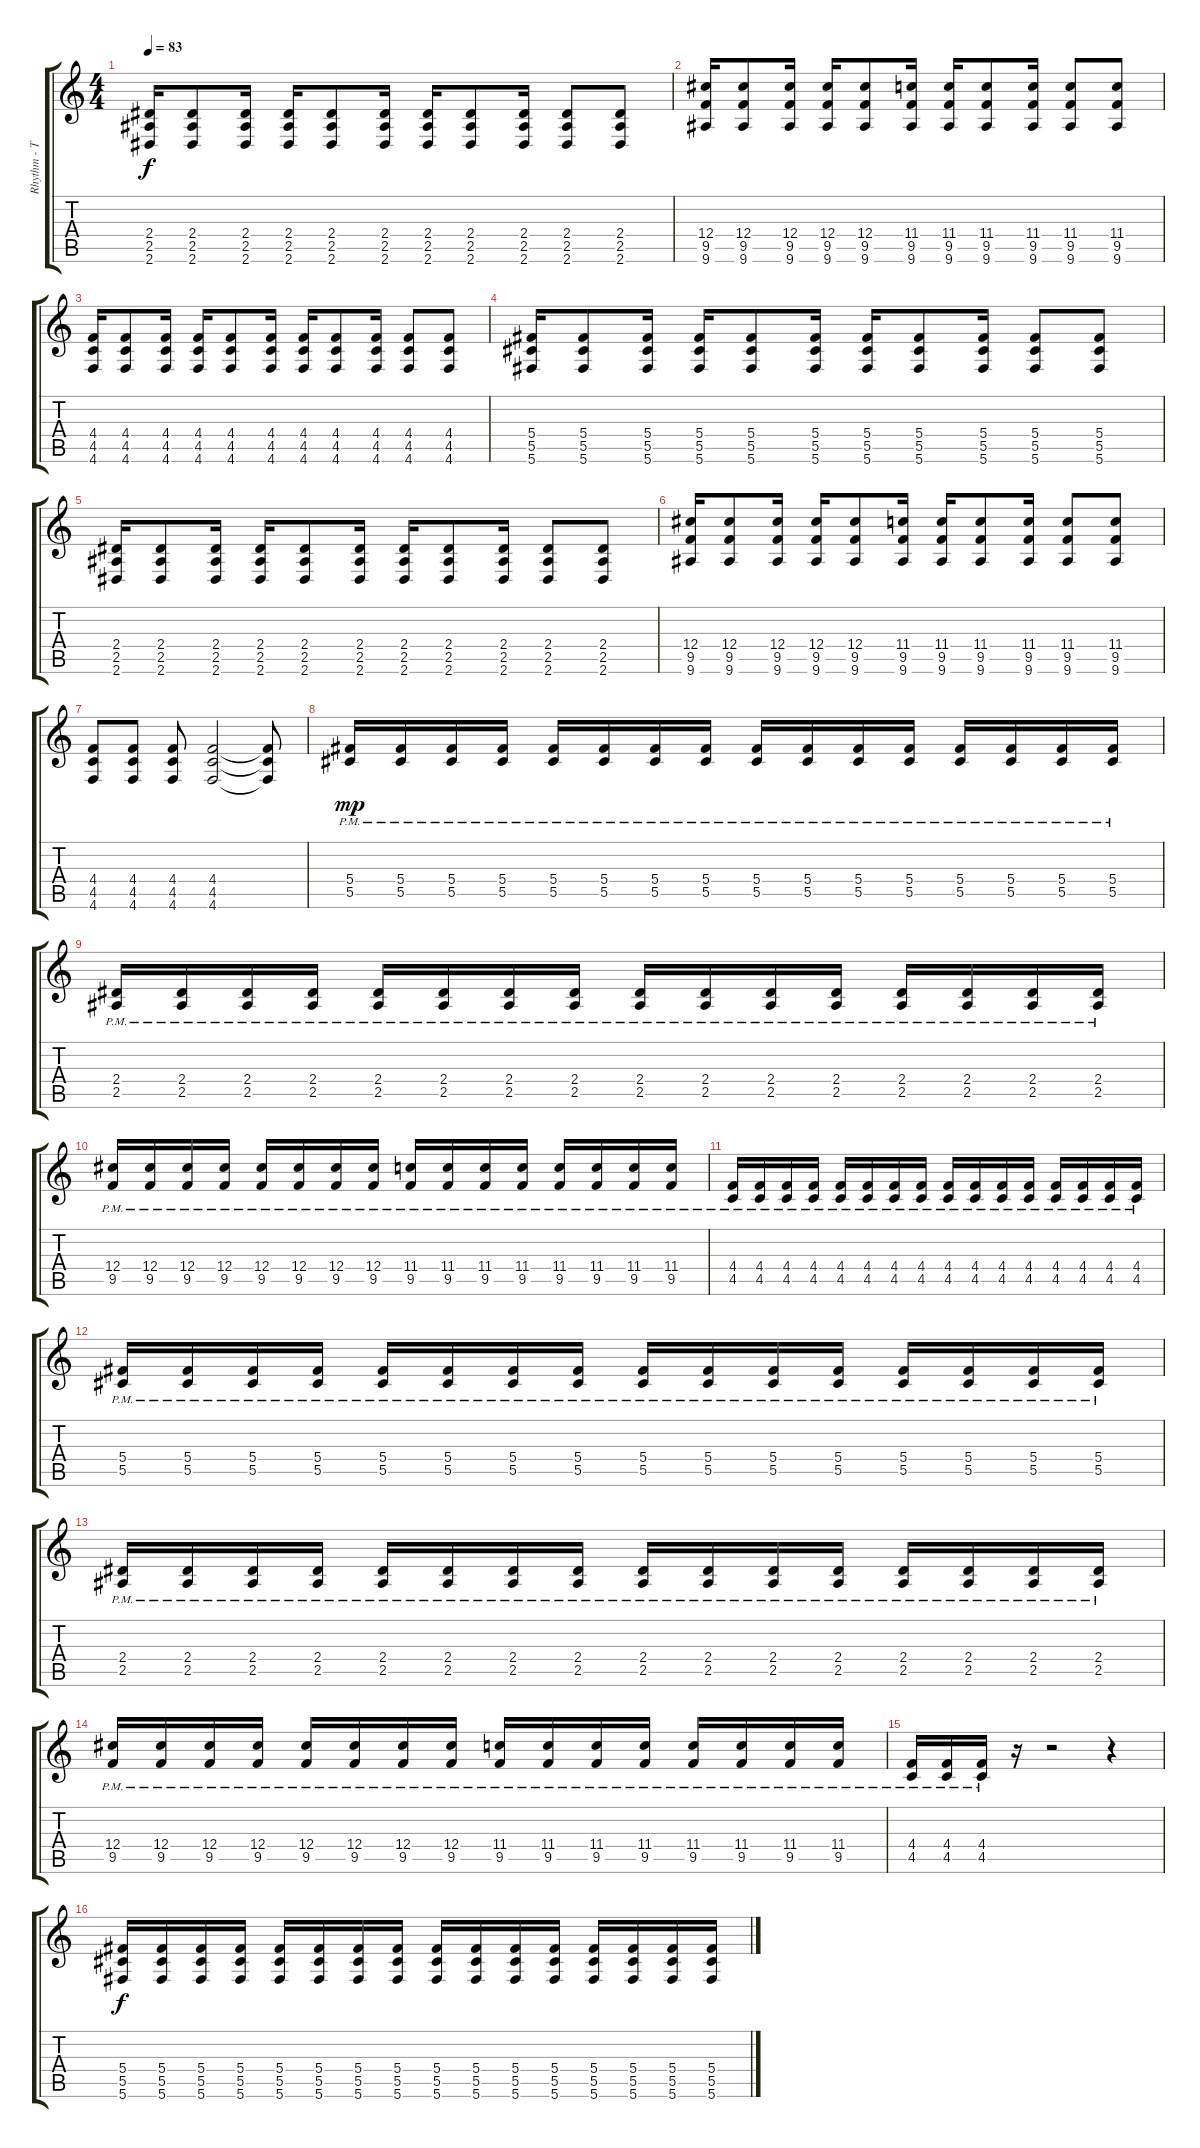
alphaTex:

\track ("Rhythm - Taylor York" "Rhythm - T") {instrument acousticguitarsteel}
\staff {score tabs}
\tuning (Eb4 Bb3 Gb3 Db3 Ab2 Db2) {hide}
\ts (4 4)
\tempo 83
\clef g2
\ks c
(2.4 2.5 2.6).16{dy f} (2.4 2.5 2.6).8 (2.4 2.5 2.6).16 (2.4 2.5 2.6).16 (2.4 2.5 2.6).8 (2.4 2.5 2.6).16 (2.4 2.5 2.6).16 (2.4 2.5 2.6).8 (2.4 2.5 2.6).16 (2.4 2.5 2.6).8 (2.4 2.5 2.6).8 |
(12.4 9.5 9.6).16 (12.4 9.5 9.6).8 (12.4 9.5 9.6).16 (12.4 9.5 9.6).16 (12.4 9.5 9.6).8 (11.4 9.5 9.6).16 (11.4 9.5 9.6).16 (11.4 9.5 9.6).8 (11.4 9.5 9.6).16 (11.4 9.5 9.6).8 (11.4 9.5 9.6).8 |
(4.4 4.5 4.6).16 (4.4 4.5 4.6).8 (4.4 4.5 4.6).16 (4.4 4.5 4.6).16 (4.4 4.5 4.6).8 (4.4 4.5 4.6).16 (4.4 4.5 4.6).16 (4.4 4.5 4.6).8 (4.4 4.5 4.6).16 (4.4 4.5 4.6).8 (4.4 4.5 4.6).8 |
(5.4 5.5 5.6).16 (5.4 5.5 5.6).8 (5.4 5.5 5.6).16 (5.4 5.5 5.6).16 (5.4 5.5 5.6).8 (5.4 5.5 5.6).16 (5.4 5.5 5.6).16 (5.4 5.5 5.6).8 (5.4 5.5 5.6).16 (5.4 5.5 5.6).8 (5.4 5.5 5.6).8 |
(2.4 2.5 2.6).16 (2.4 2.5 2.6).8 (2.4 2.5 2.6).16 (2.4 2.5 2.6).16 (2.4 2.5 2.6).8 (2.4 2.5 2.6).16 (2.4 2.5 2.6).16 (2.4 2.5 2.6).8 (2.4 2.5 2.6).16 (2.4 2.5 2.6).8 (2.4 2.5 2.6).8 |
(12.4 9.5 9.6).16 (12.4 9.5 9.6).8 (12.4 9.5 9.6).16 (12.4 9.5 9.6).16 (12.4 9.5 9.6).8 (11.4 9.5 9.6).16 (11.4 9.5 9.6).16 (11.4 9.5 9.6).8 (11.4 9.5 9.6).16 (11.4 9.5 9.6).8 (11.4 9.5 9.6).8 |
(4.4 4.5 4.6).8 (4.4 4.5 4.6).8 (4.4 4.5 4.6).8 (4.4 4.5 4.6).2 (4.4{t} 4.5{t} 4.6{t}).8 |
(5.4{pm} 5.5{pm}).16{dy mp} (5.4{pm} 5.5{pm}).16 (5.4{pm} 5.5{pm}).16 (5.4{pm} 5.5{pm}).16 (5.4{pm} 5.5{pm}).16 (5.4{pm} 5.5{pm}).16 (5.4{pm} 5.5{pm}).16 (5.4{pm} 5.5{pm}).16 (5.4{pm} 5.5{pm}).16 (5.4{pm} 5.5{pm}).16 (5.4{pm} 5.5{pm}).16 (5.4{pm} 5.5{pm}).16 (5.4{pm} 5.5{pm}).16 (5.4{pm} 5.5{pm}).16 (5.4{pm} 5.5{pm}).16 (5.4{pm} 5.5{pm}).16 |
(2.4{pm} 2.5{pm}).16 (2.4{pm} 2.5{pm}).16 (2.4{pm} 2.5{pm}).16 (2.4{pm} 2.5{pm}).16 (2.4{pm} 2.5{pm}).16 (2.4{pm} 2.5{pm}).16 (2.4{pm} 2.5{pm}).16 (2.4{pm} 2.5{pm}).16 (2.4{pm} 2.5{pm}).16 (2.4{pm} 2.5{pm}).16 (2.4{pm} 2.5{pm}).16 (2.4{pm} 2.5{pm}).16 (2.4{pm} 2.5{pm}).16 (2.4{pm} 2.5{pm}).16 (2.4{pm} 2.5{pm}).16 (2.4{pm} 2.5{pm}).16 |
(12.4{pm} 9.5{pm}).16 (12.4{pm} 9.5{pm}).16 (12.4{pm} 9.5{pm}).16 (12.4{pm} 9.5{pm}).16 (12.4{pm} 9.5{pm}).16 (12.4{pm} 9.5{pm}).16 (12.4{pm} 9.5{pm}).16 (12.4{pm} 9.5{pm}).16 (11.4{pm} 9.5{pm}).16 (11.4{pm} 9.5{pm}).16 (11.4{pm} 9.5{pm}).16 (11.4{pm} 9.5{pm}).16 (11.4{pm} 9.5{pm}).16 (11.4{pm} 9.5{pm}).16 (11.4{pm} 9.5{pm}).16 (11.4{pm} 9.5{pm}).16 |
(4.4{pm} 4.5{pm}).16 (4.4{pm} 4.5{pm}).16 (4.4{pm} 4.5{pm}).16 (4.4{pm} 4.5{pm}).16 (4.4{pm} 4.5{pm}).16 (4.4{pm} 4.5{pm}).16 (4.4{pm} 4.5{pm}).16 (4.4{pm} 4.5{pm}).16 (4.4{pm} 4.5{pm}).16 (4.4{pm} 4.5{pm}).16 (4.4{pm} 4.5{pm}).16 (4.4{pm} 4.5{pm}).16 (4.4{pm} 4.5{pm}).16 (4.4{pm} 4.5{pm}).16 (4.4{pm} 4.5{pm}).16 (4.4{pm} 4.5{pm}).16 |
(5.4{pm} 5.5{pm}).16 (5.4{pm} 5.5{pm}).16 (5.4{pm} 5.5{pm}).16 (5.4{pm} 5.5{pm}).16 (5.4{pm} 5.5{pm}).16 (5.4{pm} 5.5{pm}).16 (5.4{pm} 5.5{pm}).16 (5.4{pm} 5.5{pm}).16 (5.4{pm} 5.5{pm}).16 (5.4{pm} 5.5{pm}).16 (5.4{pm} 5.5{pm}).16 (5.4{pm} 5.5{pm}).16 (5.4{pm} 5.5{pm}).16 (5.4{pm} 5.5{pm}).16 (5.4{pm} 5.5{pm}).16 (5.4{pm} 5.5{pm}).16 |
(2.4{pm} 2.5{pm}).16 (2.4{pm} 2.5{pm}).16 (2.4{pm} 2.5{pm}).16 (2.4{pm} 2.5{pm}).16 (2.4{pm} 2.5{pm}).16 (2.4{pm} 2.5{pm}).16 (2.4{pm} 2.5{pm}).16 (2.4{pm} 2.5{pm}).16 (2.4{pm} 2.5{pm}).16 (2.4{pm} 2.5{pm}).16 (2.4{pm} 2.5{pm}).16 (2.4{pm} 2.5{pm}).16 (2.4{pm} 2.5{pm}).16 (2.4{pm} 2.5{pm}).16 (2.4{pm} 2.5{pm}).16 (2.4{pm} 2.5{pm}).16 |
(12.4{pm} 9.5{pm}).16 (12.4{pm} 9.5{pm}).16 (12.4{pm} 9.5{pm}).16 (12.4{pm} 9.5{pm}).16 (12.4{pm} 9.5{pm}).16 (12.4{pm} 9.5{pm}).16 (12.4{pm} 9.5{pm}).16 (12.4{pm} 9.5{pm}).16 (11.4{pm} 9.5{pm}).16 (11.4{pm} 9.5{pm}).16 (11.4{pm} 9.5{pm}).16 (11.4{pm} 9.5{pm}).16 (11.4{pm} 9.5{pm}).16 (11.4{pm} 9.5{pm}).16 (11.4{pm} 9.5{pm}).16 (11.4{pm} 9.5{pm}).16 |
(4.4{pm} 4.5{pm}).16 (4.4{pm} 4.5{pm}).16 (4.4{pm} 4.5{pm}).16 r.16 r.2 r.4 |
(5.4 5.5 5.6).16{dy f} (5.4 5.5 5.6).16 (5.4 5.5 5.6).16 (5.4 5.5 5.6).16 (5.4 5.5 5.6).16 (5.4 5.5 5.6).16 (5.4 5.5 5.6).16 (5.4 5.5 5.6).16 (5.4 5.5 5.6).16 (5.4 5.5 5.6).16 (5.4 5.5 5.6).16 (5.4 5.5 5.6).16 (5.4 5.5 5.6).16 (5.4 5.5 5.6).16 (5.4 5.5 5.6).16 (5.4 5.5 5.6).16
